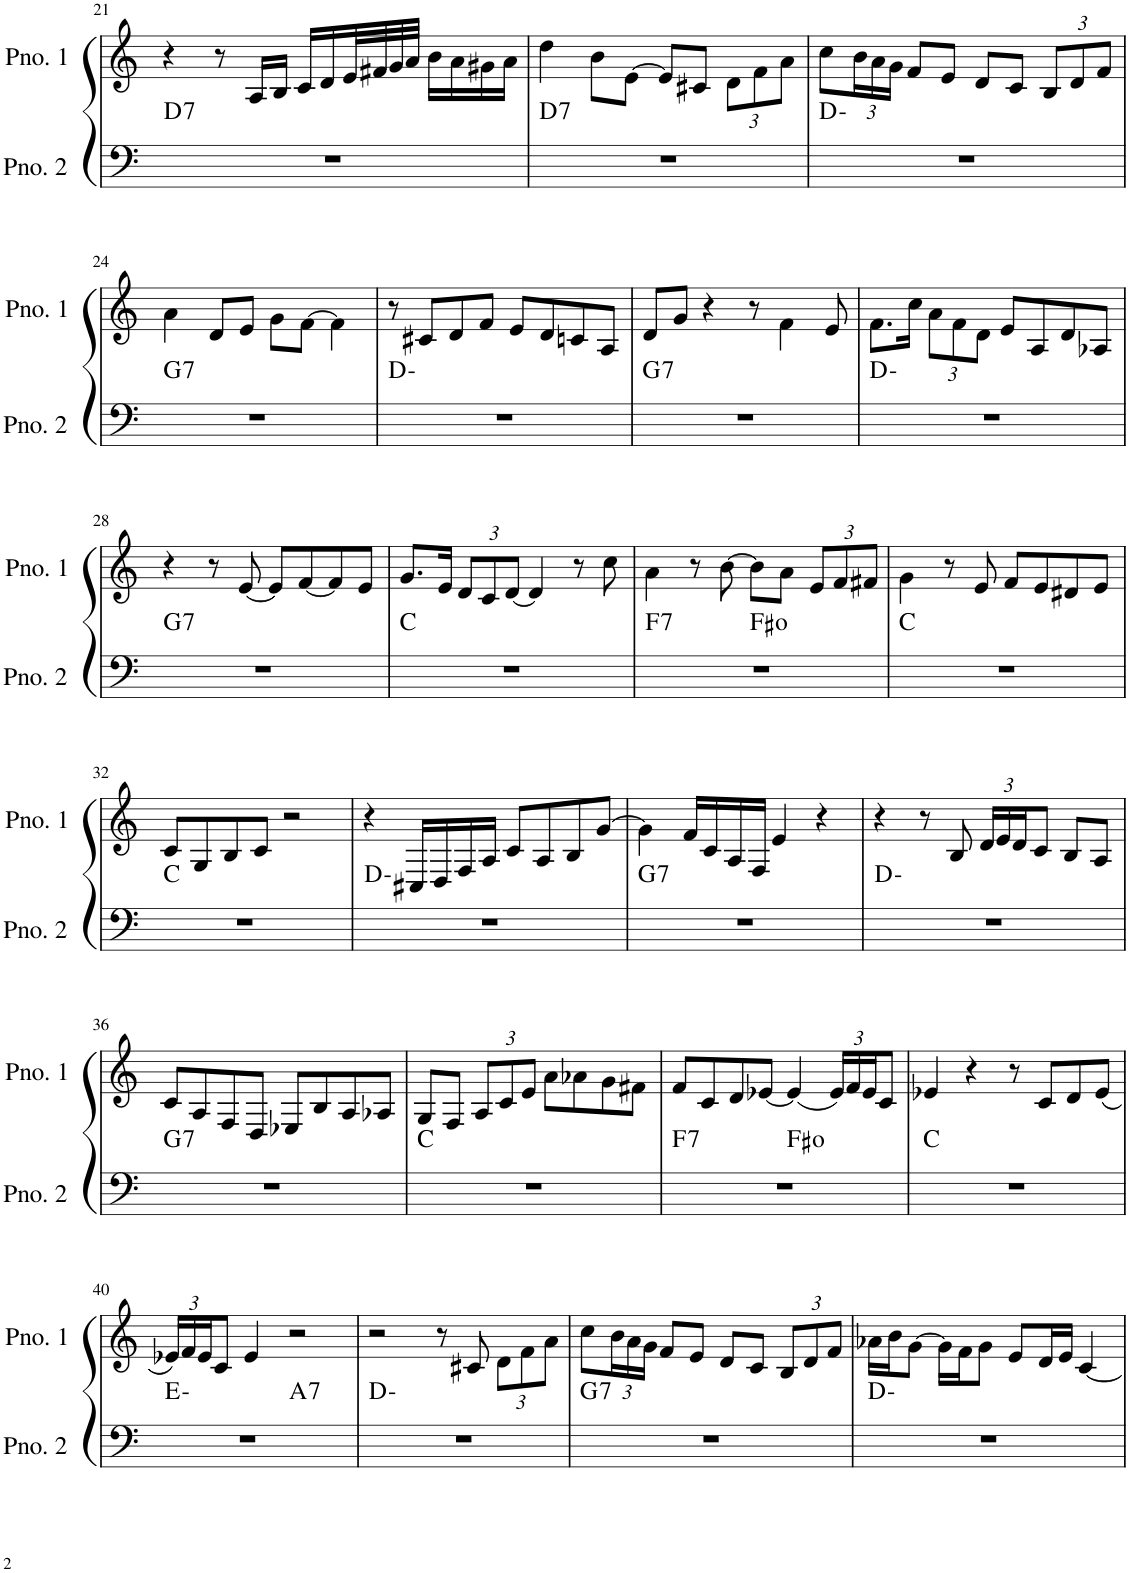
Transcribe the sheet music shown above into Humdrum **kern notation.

**kern	**harte	**kern
*part2	*part2	*part1
*staff2	*	*staff1
*I"ピアノ 2	*	*I"ピアノ 1
!!LO:PB:g=z
*clefF4	*	*clefG2
*k[]	*	*k[]
*M4/4	*	*M4/4
=21	=21	=21
!	!LO:H:kt=7	!
1r	D:7	4r
.	.	8r
.	.	16A/LL
.	.	16B/JJ
.	.	16c/LL
.	.	16d/
.	.	32e/L
.	.	32f#X/
.	.	32g/
.	.	32a/JJJ
.	.	16b\LL
.	.	16a\
.	.	16g#X\
.	.	16a\JJ
=22	=22	=22
!	!LO:H:kt=7	!
1r	D:7	4dd\
.	.	8b\L
.	.	[8e\J
.	.	8e/L]
.	.	8c#X/J
*	*	*Xbrackettup
.	.	12d\L
.	.	12f\
.	.	12a\J
=23	=23	=23
1r	D:min	8cc\L
.	.	24b\L
.	.	24a\
.	.	24g\JJ
.	.	8f/L
.	.	8e/J
.	.	8d/L
.	.	8c/J
.	.	12B/L
.	.	12d/
.	.	12f/J
!!LO:LB:g=z
=24	=24	=24
!	!LO:H:kt=7	!
1r	G:7	4a\
.	.	8d/L
.	.	8e/J
.	.	8g\L
.	.	[8f\J
.	.	4f\]
=25	=25	=25
1r	D:min	8r
.	.	8c#X/L
.	.	8d/
.	.	8f/J
.	.	8e/L
.	.	8d/
.	.	8cn/
.	.	8A/J
=26	=26	=26
!	!LO:H:kt=7	!
1r	G:7	8d/L
.	.	8g/J
.	.	4r
.	.	8r
.	.	4f\
.	.	8e/
=27	=27	=27
1r	D:min	8.f\L
.	.	16cc\Jk
.	.	12a\L
.	.	12f\
.	.	12d\J
.	.	8e/L
.	.	8A/
.	.	8d/
.	.	8A-X/J
!!LO:LB:g=z
=28	=28	=28
!	!LO:H:kt=7	!
1r	G:7	4r
.	.	8r
.	.	[8e/
.	.	8e/L]
.	.	[8f/
.	.	8f/]
.	.	8e/J
=29	=29	=29
1r	C:maj	8.g/L
.	.	16e/Jk
.	.	12d/L
.	.	12c/
.	.	[12d/J
.	.	4d/]
.	.	8r
.	.	8cc\
=30	=30	=30
!	!LO:H:kt=7	!
*^	*	*
1r	2ryy	F:7	4a\
.	.	.	8r
.	.	.	[8b\
.	2ryy	F#:dim	8b\L]
.	.	.	8a\J
.	.	.	12e/L
.	.	.	12f/
.	.	.	12f#X/J
*v	*v	*	*
=31	=31	=31
1r	C:maj	4g\
.	.	8r
.	.	8e/
.	.	8f/L
.	.	8e/
.	.	8d#X/
.	.	8e/J
!!LO:LB:g=z
=32	=32	=32
1r	C:maj	8c/L
.	.	8G/
.	.	8B/
.	.	8c/J
.	.	2r
=33	=33	=33
1r	D:min	4r
.	.	16C#X/LL
.	.	16D/
.	.	16F/
.	.	16A/JJ
.	.	8c/L
.	.	8A/
.	.	8B/
.	.	[8g/J
=34	=34	=34
!	!LO:H:kt=7	!
1r	G:7	4g\]
.	.	16f/LL
.	.	16c/
.	.	16A/
.	.	16F/JJ
.	.	4e/
.	.	4r
=35	=35	=35
1r	D:min	4r
.	.	8r
.	.	8B/
.	.	24d/LL
.	.	24e/
.	.	24d/J
.	.	8c/J
.	.	8B/L
.	.	8A/J
!!LO:LB:g=z
=36	=36	=36
!	!LO:H:kt=7	!
1r	G:7	8c/L
.	.	8A/
.	.	8F/
.	.	8D/J
.	.	8E-X/L
.	.	8B/
.	.	8A/
.	.	8A-X/J
=37	=37	=37
1r	C:maj	8G/L
.	.	8F/J
.	.	12A/L
.	.	12c/
.	.	12e/J
.	.	8a\L
.	.	8a-X\
.	.	8g\
.	.	8f#X\J
=38	=38	=38
!	!LO:H:kt=7	!
*^	*	*
1r	2ryy	F:7	8f/L
.	.	.	8c/
.	.	.	8d/
.	.	.	[8e-X/J
.	2ryy	F#:dim	(4e-/]
.	.	.	24e-/LL)
.	.	.	24f/
.	.	.	24e-/J
.	.	.	8c/J
*v	*v	*	*
=39	=39	=39
1r	C:maj	4e-X/
.	.	4r
.	.	8r
.	.	8c/L
.	.	8d/
.	.	(8e-/J
!!LO:LB:g=z
=40	=40	=40
*^	*	*
1r	2ryy	E:min	24e-X/LL)
.	.	.	24f/
.	.	.	24e-/J
.	.	.	8c/J
.	.	.	4e-/
!	!	!LO:H:kt=7	!
.	2ryy	A:7	2r
*v	*v	*	*
=41	=41	=41
1r	D:min	2r
.	.	8r
.	.	8c#X/
.	.	12d\L
.	.	12f\
.	.	12a\J
=42	=42	=42
!	!LO:H:kt=7	!
1r	G:7	8cc\L
.	.	24b\L
.	.	24a\
.	.	24g\JJ
.	.	8f/L
.	.	8e/J
.	.	8d/L
.	.	8c/J
.	.	12B/L
.	.	12d/
.	.	12f/J
=43	=43	=43
1r	D:min	16a-X\LL
.	.	16b\J
.	.	[8g\J
.	.	16g\LL]
.	.	16f\J
.	.	8g\J
.	.	8e/L
.	.	16d/L
.	.	16e/JJ
.	.	[4c/
=	=	=
*-	*-	*-
